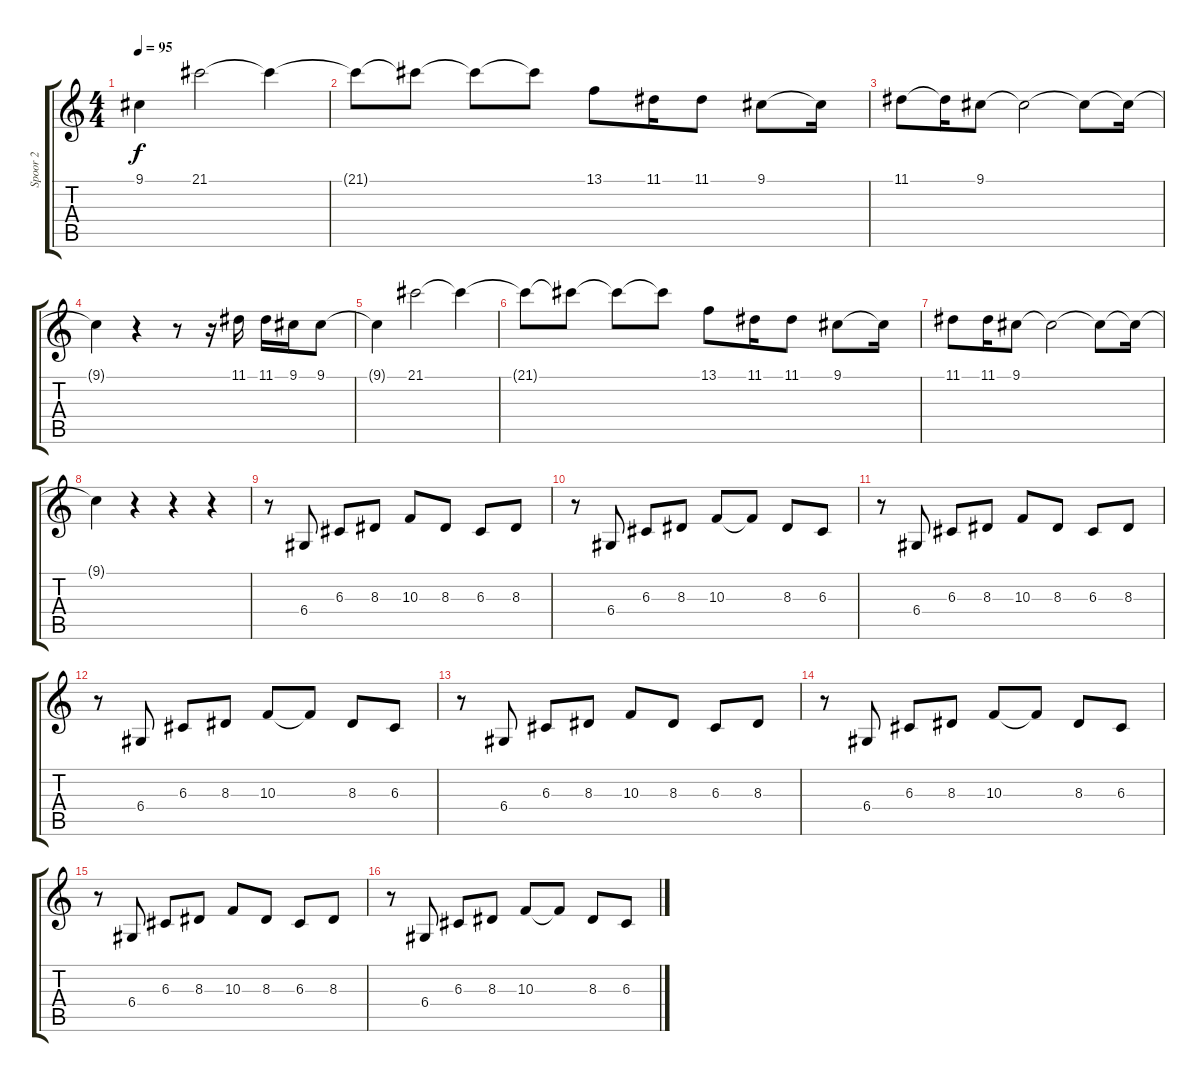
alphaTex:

\track ("Spoor 2" "Spoor 2") {instrument altosax}
\staff {score tabs}
\tuning (E4 B3 G3 D3 A2 E2) {hide}
\ts (4 4)
\tempo 95
\clef g2
\ks c
9.1{t}.4{dy f} 21.1.2 21.1{t}.4 |
21.1{t}.8 21.1{t}.8 21.1{t}.8 21.1{t}.8 13.1.8 11.1.16 11.1.8 9.1.8 9.1{t}.16 |
11.1.8 11.1{t}.16 9.1.8 9.1{t}.2 9.1{t}.8 9.1{t}.16 |
9.1{t}.4 r.4 r.8 r.16 11.1.16 11.1.16 9.1.16 9.1.8 |
9.1{t}.4 21.1.2 21.1{t}.4 |
21.1{t}.8 21.1{t}.8 21.1{t}.8 21.1{t}.8 13.1.8 11.1.16 11.1.8 9.1.8 9.1{t}.16 |
11.1.8 11.1.16 9.1.8 9.1{t}.2 9.1{t}.8 9.1{t}.16 |
9.1{t}.4 r.4 r.4 r.4 |
r.8 6.4.8 6.3.8 8.3.8 10.3.8 8.3.8 6.3.8 8.3.8 |
r.8 6.4.8 6.3.8 8.3.8 10.3.8 10.3{t}.8 8.3.8 6.3.8 |
r.8 6.4.8 6.3.8 8.3.8 10.3.8 8.3.8 6.3.8 8.3.8 |
r.8 6.4.8 6.3.8 8.3.8 10.3.8 10.3{t}.8 8.3.8 6.3.8 |
r.8 6.4.8 6.3.8 8.3.8 10.3.8 8.3.8 6.3.8 8.3.8 |
r.8 6.4.8 6.3.8 8.3.8 10.3.8 10.3{t}.8 8.3.8 6.3.8 |
r.8 6.4.8 6.3.8 8.3.8 10.3.8 8.3.8 6.3.8 8.3.8 |
r.8 6.4.8 6.3.8 8.3.8 10.3.8 10.3{t}.8 8.3.8 6.3.8
